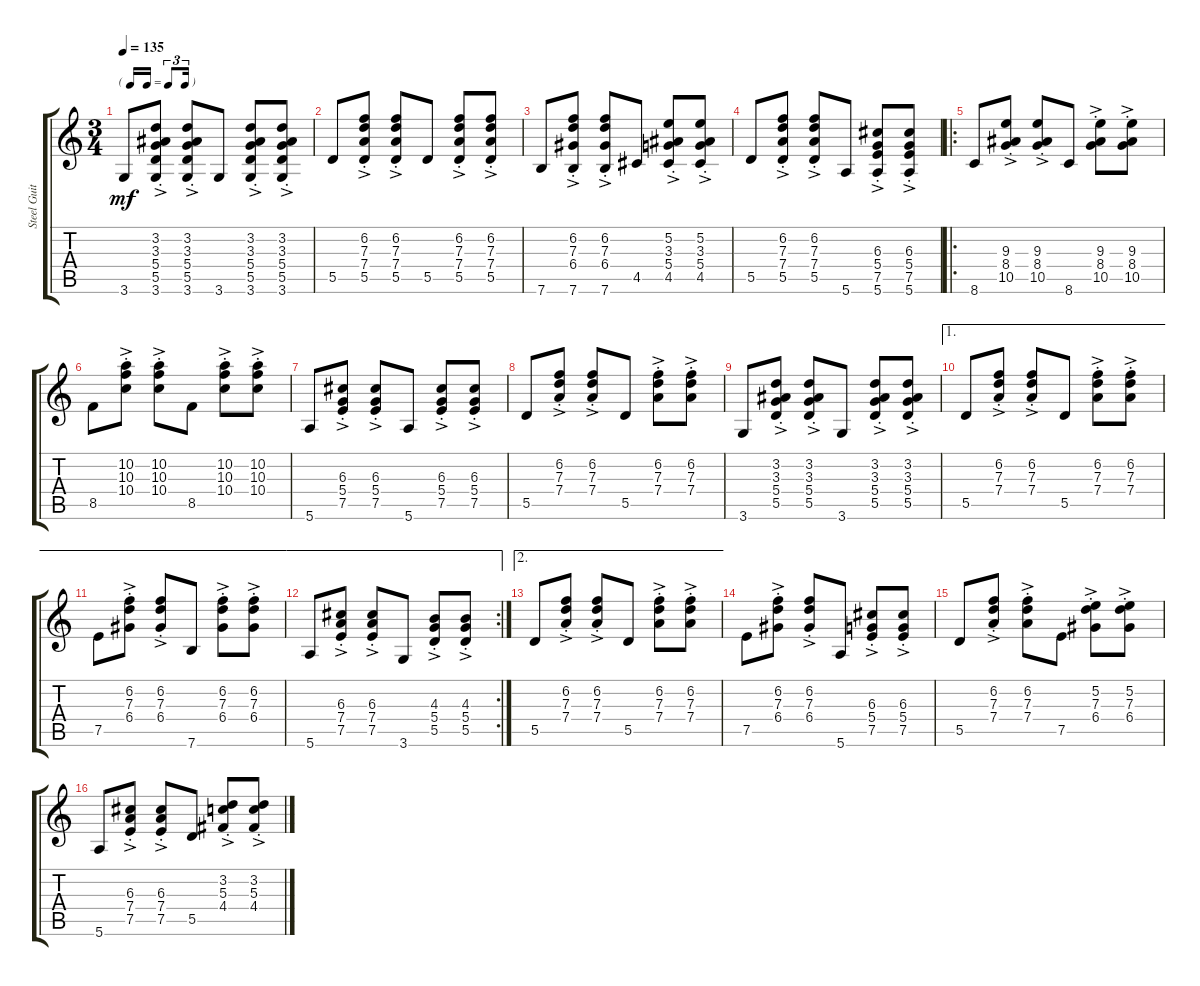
\track ("Steel Guitar" "Steel Guit") {instrument acousticguitarsteel}
\staff {score tabs}
\tuning (E4 B3 G3 D3 A2 E2) {hide}
\ts (3 4)
\tf triplet16th
\tempo 135
\clef g2
\ks c
3.6.8{dy mf} (3.2{ac st} 3.3{ac st} 5.4{ac st} 5.5{ac st} 3.6{ac st}).8 (3.2{ac st} 3.3{ac st} 5.4{ac st} 5.5{ac st} 3.6{ac st}).8 3.6.8 (3.2{ac st} 3.3{ac st} 5.4{ac st} 5.5{ac st} 3.6{ac st}).8 (3.2{ac st} 3.3{ac st} 5.4{ac st} 5.5{ac st} 3.6{ac st}).8 |
5.5.8 (6.2{ac st} 7.3{ac st} 7.4{ac st} 5.5{ac st}).8 (6.2{ac st} 7.3{ac st} 7.4{ac st} 5.5{ac st}).8 5.5.8 (6.2{ac st} 7.3{ac st} 7.4{ac st} 5.5{ac st}).8 (6.2{ac st} 7.3{ac st} 7.4{ac st} 5.5{ac st}).8 |
7.6.8 (6.2{ac st} 7.3{ac st} 6.4{ac st} 7.6{ac st}).8 (6.2{ac st} 7.3{ac st} 6.4{ac st} 7.6{ac st}).8 4.5.8 (5.2{ac st} 3.3{ac st} 5.4{ac st} 4.5{ac st}).8 (5.2{ac st} 3.3{ac st} 5.4{ac st} 4.5{ac st}).8 |
5.5.8 (6.2{ac st} 7.3{ac st} 7.4{ac st} 5.5{ac st}).8 (6.2{ac st} 7.3{ac st} 7.4{ac st} 5.5{ac st}).8 5.6.8 (6.3{ac st} 5.4{ac st} 7.5{ac st} 5.6{ac st}).8 (6.3{ac st} 5.4{ac st} 7.5{ac st} 5.6{ac st}).8 |
\ro
8.6.8 (9.3{ac st} 8.4{ac st} 10.5{ac st}).8 (9.3{ac st} 8.4{ac st} 10.5{ac st}).8 8.6.8 (9.3{ac st} 8.4{ac st} 10.5{ac st}).8 (9.3{ac st} 8.4{ac st} 10.5{ac st}).8 |
8.5.8 (10.2{ac st} 10.3{ac st} 10.4{ac st}).8 (10.2{ac st} 10.3{ac st} 10.4{ac st}).8 8.5.8 (10.2{ac st} 10.3{ac st} 10.4{ac st}).8 (10.2{ac st} 10.3{ac st} 10.4{ac st}).8 |
5.6.8 (6.3{ac st} 5.4{ac st} 7.5{ac st}).8 (6.3{ac st} 5.4{ac st} 7.5{ac st}).8 5.6.8 (6.3{ac st} 5.4{ac st} 7.5{ac st}).8 (6.3{ac st} 5.4{ac st} 7.5{ac st}).8 |
5.5.8 (6.2{ac st} 7.3{ac st} 7.4{ac st}).8 (6.2{ac st} 7.3{ac st} 7.4{ac st}).8 5.5.8 (6.2{ac st} 7.3{ac st} 7.4{ac st}).8 (6.2{ac st} 7.3{ac st} 7.4{ac st}).8 |
3.6.8 (3.2{ac st} 3.3{ac st} 5.4{ac st} 5.5{ac st}).8 (3.2{ac st} 3.3{ac st} 5.4{ac st} 5.5{ac st}).8 3.6.8 (3.2{ac st} 3.3{ac st} 5.4{ac st} 5.5{ac st}).8 (3.2{ac st} 3.3{ac st} 5.4{ac st} 5.5{ac st}).8 |
\ae 1
5.5.8 (6.2{ac st} 7.3{ac st} 7.4{ac st}).8 (6.2{ac st} 7.3{ac st} 7.4{ac st}).8 5.5.8 (6.2{ac st} 7.3{ac st} 7.4{ac st}).8 (6.2{ac st} 7.3{ac st} 7.4{ac st}).8 |
\ae 1
7.5.8 (6.2{ac st} 7.3{ac st} 6.4{ac st}).8 (6.2{ac st} 7.3{ac st} 6.4{ac st}).8 7.6.8 (6.2{ac st} 7.3{ac st} 6.4{ac st}).8 (6.2{ac st} 7.3{ac st} 6.4{ac st}).8 |
\ae 1
\rc 2
5.6.8 (6.3{ac st} 7.4{ac st} 7.5{ac st}).8 (6.3{ac st} 7.4{ac st} 7.5{ac st}).8 3.6.8 (4.3{ac st} 5.4{ac st} 5.5{ac st}).8 (4.3{ac st} 5.4{ac st} 5.5{ac st}).8 |
\ae 2
5.5.8 (6.2{ac st} 7.3{ac st} 7.4{ac st}).8 (6.2{ac st} 7.3{ac st} 7.4{ac st}).8 5.5.8 (6.2{ac st} 7.3{ac st} 7.4{ac st}).8 (6.2{ac st} 7.3{ac st} 7.4{ac st}).8 |
7.5.8 (6.2{ac st} 7.3{ac st} 6.4{ac st}).8 (6.2{ac st} 7.3{ac st} 6.4{ac st}).8 5.6.8 (6.3{ac st} 5.4{ac st} 7.5{ac st}).8 (6.3{ac st} 5.4{ac st} 7.5{ac st}).8 |
5.5.8 (6.2{ac st} 7.3{ac st} 7.4{ac st}).8 (6.2{ac st} 7.3{ac st} 7.4{ac st}).8 7.5.8 (5.2{ac st} 7.3{ac st} 6.4{ac st}).8 (5.2{ac st} 7.3{ac st} 6.4{ac st}).8 |
5.6.8 (6.3{ac st} 7.4{ac st} 7.5{ac st}).8 (6.3{ac st} 7.4{ac st} 7.5{ac st}).8 5.5.8 (3.2{ac st} 5.3{ac st} 4.4{ac st}).8 (3.2{ac st} 5.3{ac st} 4.4{ac st}).8
